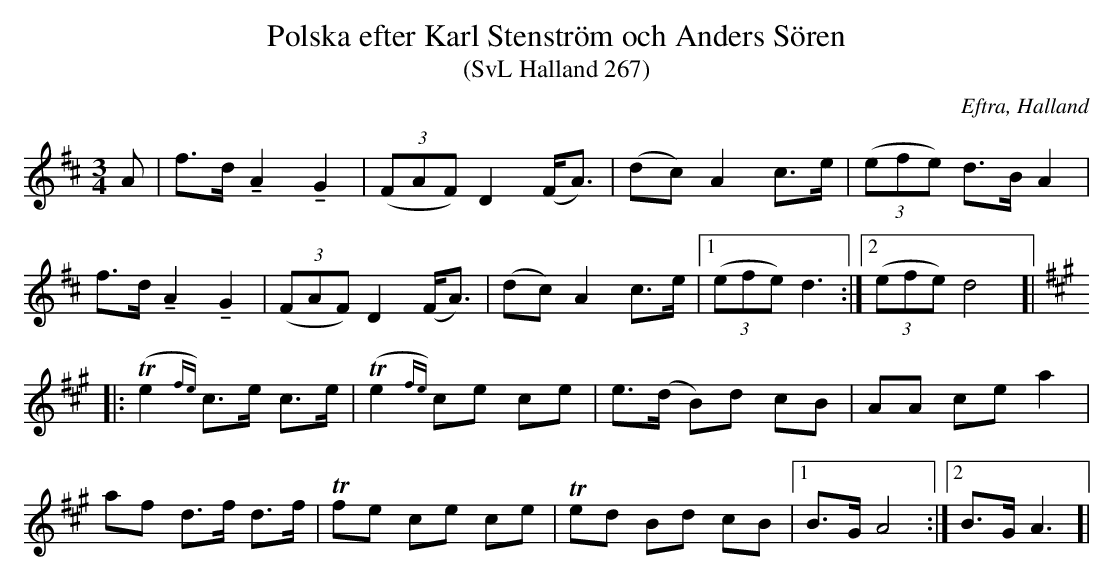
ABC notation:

X:1
T:Polska efter Karl Stenström och Anders Sören
T:(SvL Halland 267)
O:Eftra, Halland
M:3/4
L:1/8
K:D
A|f>d !tenuto!A2 !tenuto!G2|(3(FAF) D2 (F<A)|(dc) A2 c>e|(3(efe) d>B A2|
f>d !tenuto!A2 !tenuto!G2|(3(FAF) D2 (F<A)|(dc) A2 c>e|1 (3(efe) d3:|2(3(efe) d4]|
K:A
|:(Te2{fe}) c>e c>e|(Te2{fe}) ce ce|e>(d B)d cB|AA ce a2|
af d>f d>f|Tfe ce ce|Ted Bd cB|1B>G A4:|2B>G A3]|
